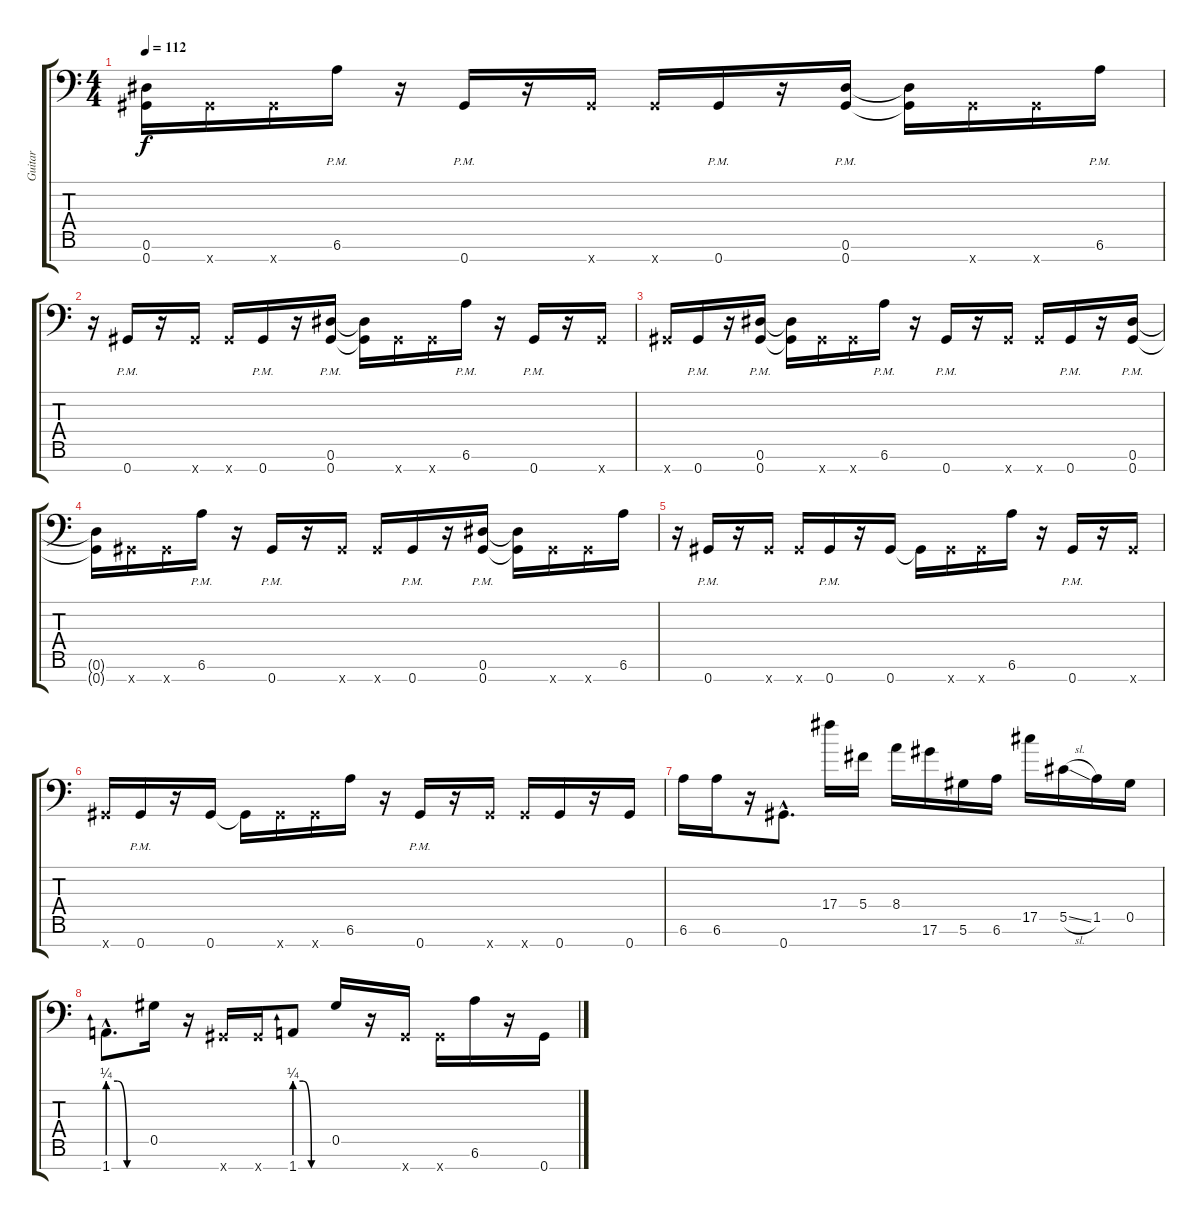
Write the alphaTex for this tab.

\track ("Guitar" "Guitar") {instrument distortionguitar}
\staff {score tabs}
\tuning (Db4 Ab3 Eb3 Db3 Ab2 Eb2 Ab1) {hide}
\ts (4 4)
\tempo 112
\clef f4
\ks c
(0.6{t} 0.7{t}).16{dy f} 0.7{x}.16 0.7{x}.16 6.6{pm}.16 r.16 0.7{pm}.16 r.16 0.7{x}.16 0.7{x}.16 0.7{pm}.16 r.16 (0.6{pm} 0.7{pm}).16 (0.6{t} 0.7{t}).16 0.7{x}.16 0.7{x}.16 6.6{pm}.16 |
r.16 0.7{pm}.16 r.16 0.7{x}.16 0.7{x}.16 0.7{pm}.16 r.16 (0.6{pm} 0.7{pm}).16 (0.6{t} 0.7{t}).16 0.7{x}.16 0.7{x}.16 6.6{pm}.16 r.16 0.7{pm}.16 r.16 0.7{x}.16 |
0.7{x}.16 0.7{pm}.16 r.16 (0.6{pm} 0.7{pm}).16 (0.6{t} 0.7{t}).16 0.7{x}.16 0.7{x}.16 6.6{pm}.16 r.16 0.7{pm}.16 r.16 0.7{x}.16 0.7{x}.16 0.7{pm}.16 r.16 (0.6{pm} 0.7{pm}).16 |
(0.6{t} 0.7{t}).16 0.7{x}.16 0.7{x}.16 6.6{pm}.16 r.16 0.7{pm}.16 r.16 0.7{x}.16 0.7{x}.16 0.7{pm}.16 r.16 (0.6{pm} 0.7{pm}).16 (0.6{t} 0.7{t}).16 0.7{x}.16 0.7{x}.16 6.6.16 |
r.16 0.7{pm}.16 r.16 0.7{x}.16 0.7{x}.16 0.7{pm}.16 r.16 0.7.16 0.7{t}.16 0.7{x}.16 0.7{x}.16 6.6.16 r.16 0.7{pm}.16 r.16 0.7{x}.16 |
0.7{x}.16 0.7{pm}.16 r.16 0.7.16 0.7{t}.16 0.7{x}.16 0.7{x}.16 6.6.16 r.16 0.7{pm}.16 r.16 0.7{x}.16 0.7{x}.16 0.7.16 r.16 0.7.16 |
6.6.16 6.6.16 r.16 0.7{hac}.8{d} 17.4.16 5.4.16 8.4.16 17.6.16 5.6.16 6.6.16 17.5.16 5.5{sl}.16 1.5.16 0.5.16 |
1.7{be (custom 0 1 15 1 30 0 60 0) hac}.8{d} 0.5.16 r.16 0.7{x}.16 0.7{x}.16 1.7{be (custom 0 1 15 1 30 0 60 0)}.8 0.5.16 r.16 0.7{x}.16 0.7{x}.16 6.6.16 r.16 0.7.16
